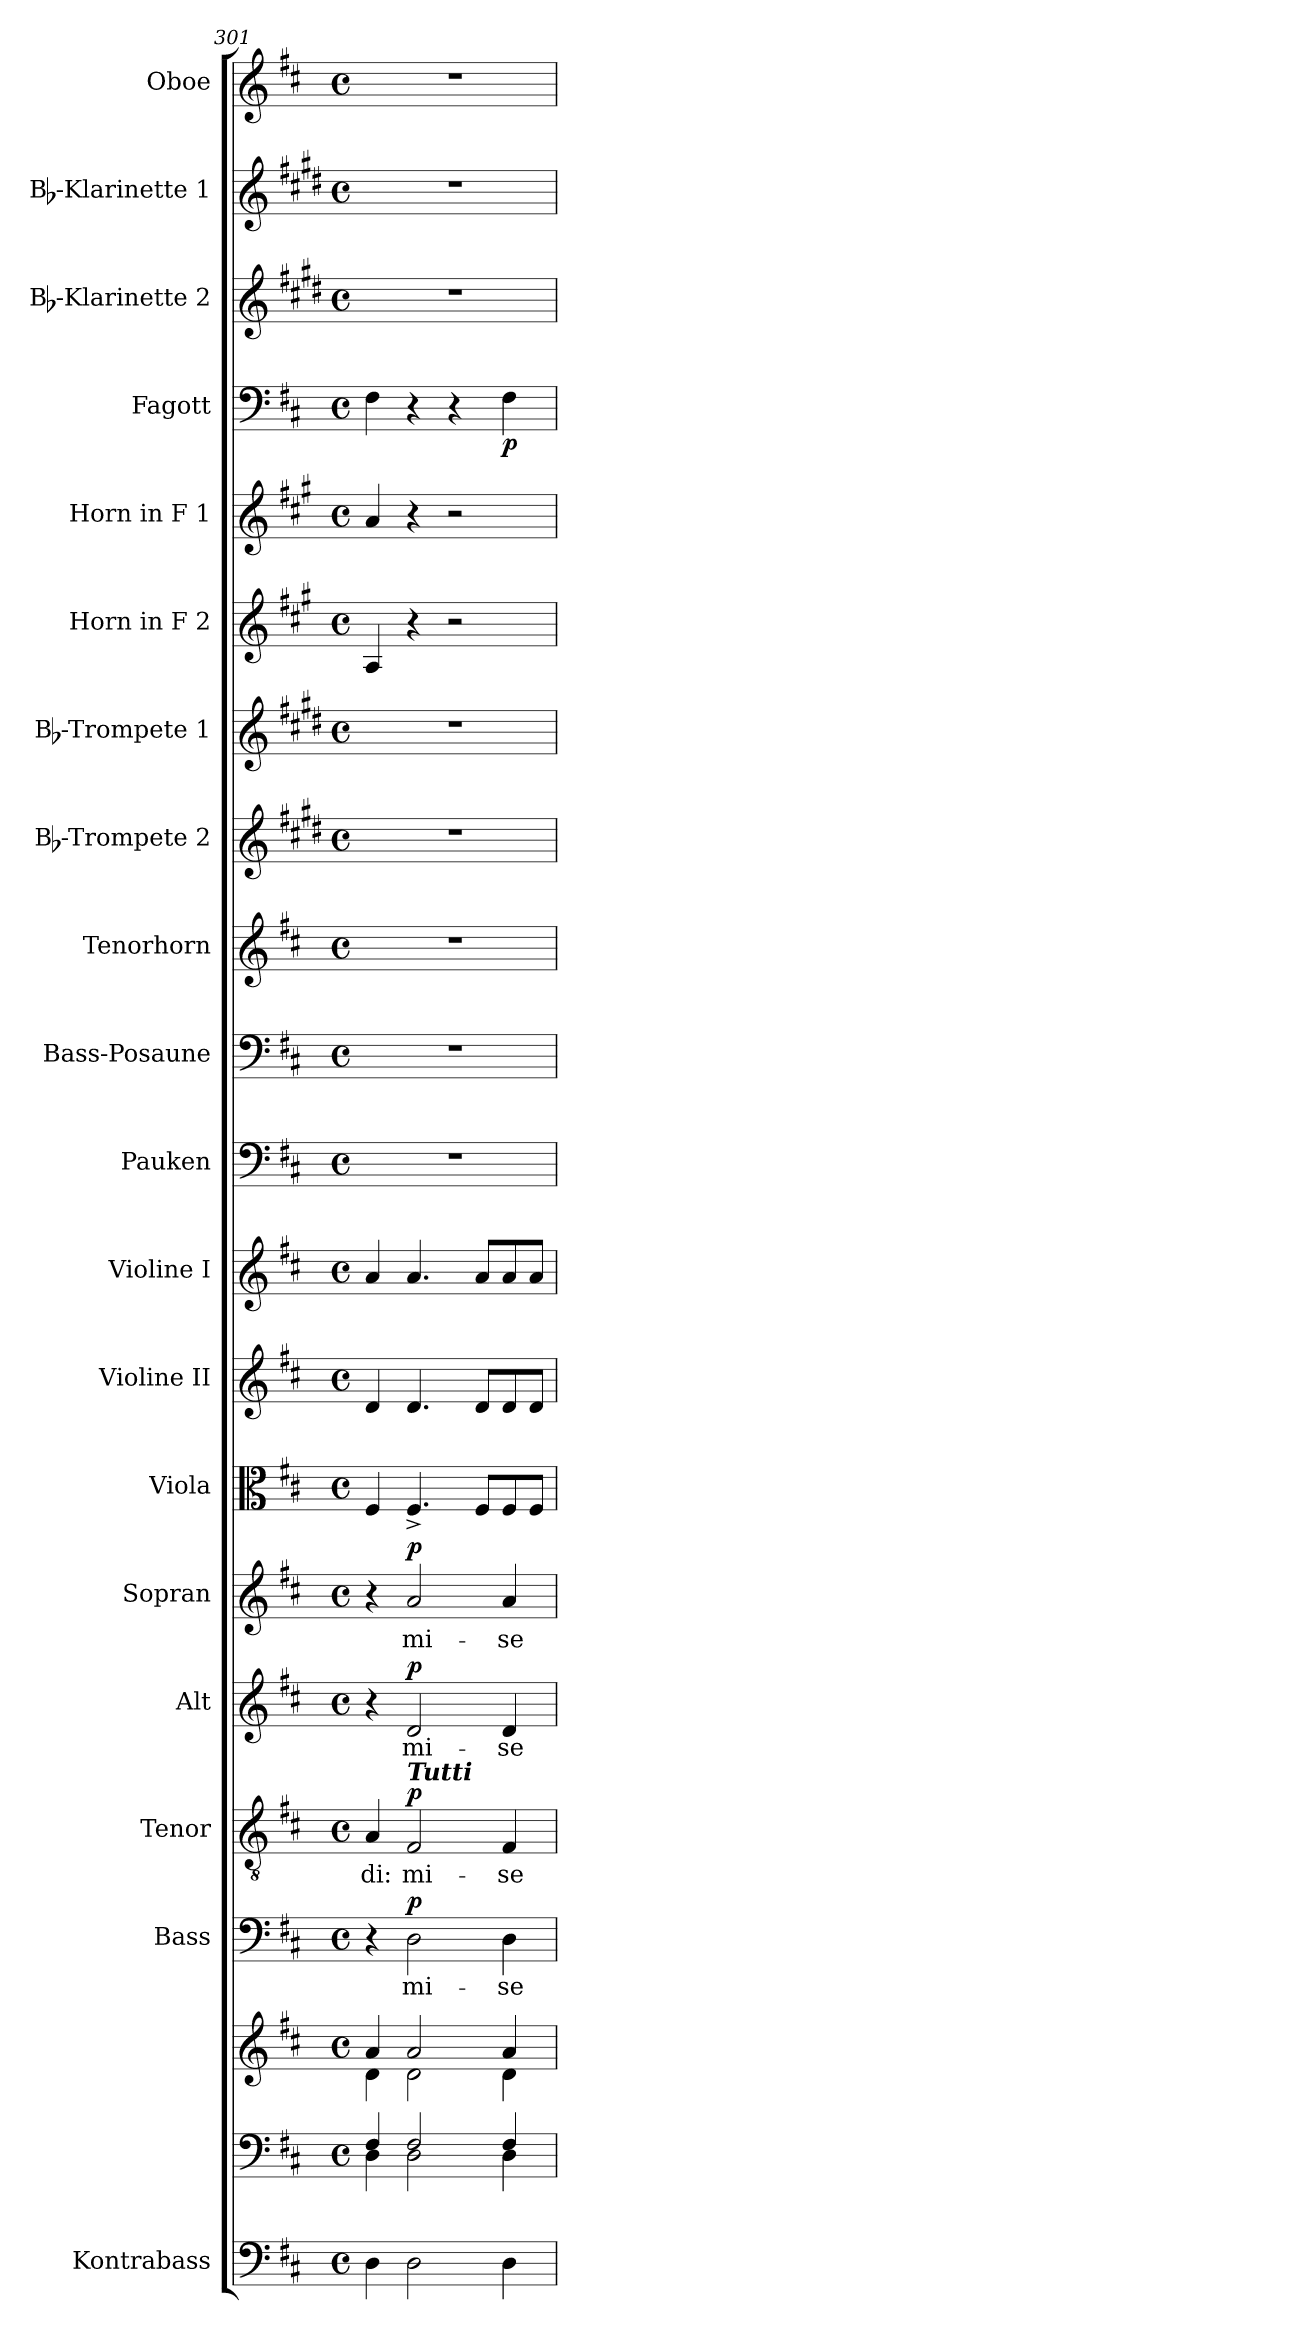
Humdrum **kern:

**kern	**kern	**kern	**kern	**text	**dynam	**kern	**text	**dynam	**kern	**text	**dynam	**kern	**text	**dynam	**kern	**kern	**kern	**kern	**kern	**kern	**kern	**kern	**kern	**kern	**kern	**dynam	**kern	**kern	**kern
*part20	*part19	*part19	*part18	*part18	*part18	*part17	*part17	*part17	*part16	*part16	*part16	*part15	*part15	*part15	*part14	*part13	*part12	*part11	*part10	*part9	*part8	*part7	*part6	*part5	*part4	*part4	*part3	*part2	*part1
*staff21	*staff20	*staff19	*staff18	*staff18	*staff18	*staff17	*staff17	*staff17	*staff16	*staff16	*staff16	*staff15	*staff15	*staff15	*staff14	*staff13	*staff12	*staff11	*staff10	*staff9	*staff8	*staff7	*staff6	*staff5	*staff4	*staff4	*staff3	*staff2	*staff1
*I"Kontrabass	*	*	*I"Bass	*	*	*I"Tenor	*	*	*I"Alt	*	*	*I"Sopran	*	*	*I"Viola	*I"Violine II	*I"Violine I	*I"Pauken	*I"Bass-Posaune	*I"Tenorhorn	*I"Bb-Trompete 2	*I"Bb-Trompete 1	*I"Horn in F 2	*I"Horn in F 1	*I"Fagott	*	*I"Bb-Klarinette 2	*I"Bb-Klarinette 1	*I"Oboe
*I'Kb.	*	*	*I'B.	*	*	*I'T.	*	*	*I'A.	*	*	*I'S.	*	*	*I'Vla.	*I'Vl. II	*I'Vl. I	*I'Pk.	*I'B. Pos.	*I'T. Hrn.	*I'Bb Trp. 2	*I'Bb Trp. 1	*	*	*I'Fg.	*	*I'Bb Kl. 2	*I'Bb Kl. 1	*I'Ob.
*clefF4	*clefF4	*clefG2	*clefF4	*	*	*clefGv2	*	*	*clefG2	*	*	*clefG2	*	*	*clefC3	*clefG2	*clefG2	*clefF4	*clefF4	*clefG2	*clefG2	*clefG2	*clefG2	*clefG2	*clefF4	*	*clefG2	*clefG2	*clefG2
*ITrd7c12	*	*	*	*	*	*	*	*	*	*	*	*	*	*	*	*	*	*	*	*ITrd8c14	*ITrd1c2	*ITrd1c2	*ITrd4c7	*ITrd4c7	*	*	*ITrd1c2	*ITrd1c2	*
*k[f#c#]	*k[f#c#]	*k[f#c#]	*k[f#c#]	*	*	*k[f#c#]	*	*	*k[f#c#]	*	*	*k[f#c#]	*	*	*k[f#c#]	*k[f#c#]	*k[f#c#]	*k[f#c#]	*k[f#c#]	*k[f#c#]	*k[f#c#]	*k[f#c#]	*k[f#c#]	*k[f#c#]	*k[f#c#]	*	*k[f#c#]	*k[f#c#]	*k[f#c#]
*D:	*D:	*D:	*D:	*	*	*D:	*	*	*D:	*	*	*D:	*	*	*D:	*D:	*D:	*D:	*D:	*D:	*D:	*D:	*D:	*D:	*D:	*	*D:	*D:	*D:
*M4/4	*M4/4	*M4/4	*M4/4	*	*	*M4/4	*	*	*M4/4	*	*	*M4/4	*	*	*M4/4	*M4/4	*M4/4	*M4/4	*M4/4	*M4/4	*M4/4	*M4/4	*M4/4	*M4/4	*M4/4	*	*M4/4	*M4/4	*M4/4
*met(c)	*met(c)	*met(c)	*met(c)	*	*	*met(c)	*	*	*met(c)	*	*	*met(c)	*	*	*met(c)	*met(c)	*met(c)	*met(c)	*met(c)	*met(c)	*met(c)	*met(c)	*met(c)	*met(c)	*met(c)	*	*met(c)	*met(c)	*met(c)
=301	=301	=301	=301	=301	=301	=301	=301	=301	=301	=301	=301	=301	=301	=301	=301	=301	=301	=301	=301	=301	=301	=301	=301	=301	=301	=301	=301	=301	=301
*	*^	*^	*	*	*	*	*	*	*	*	*	*	*	*	*	*	*	*	*	*	*	*	*	*	*	*	*	*	*
!	!	!	!	!	!	!	!	!	!LO:LY:b	!	!	!	!	!	!	!	!	!	!	!	!	!	!	!	!	!	!	!	!	!	!
4DD\	4F#/	4D\	4a/	4d\	4r	.	.	4A/	-di:	.	4r	.	.	4r	.	.	4F#/	4d/	4a/	1r	1r	1r	1r	1r	4D/	4d/	4F#\	.	1r	1r	1r
!	!	!	!	!	!	!	!	!LO:TX:a:Bi:t=Tutti	!	!	!	!	!	!	!	!	!	!	!	!	!	!	!	!	!	!	!	!	!	!	!
!	!	!	!	!	!	!LO:LY:b	!LO:DY:a	!	!LO:LY:b	!LO:DY:a	!	!LO:LY:b	!LO:DY:a	!	!LO:LY:b	!LO:DY:a	!	!	!	!	!	!	!	!	!	!	!	!	!	!	!
2DD\	2F#/	2D\	2a/	2d\	2D\	mi-	p	2F#/	mi-	p	2d/	mi-	p	2a/	mi-	p	4.F#^</	4.d/	4.a/	.	.	.	.	.	4r	4r	4r	.	.	.	.
.	.	.	.	.	.	.	.	.	.	.	.	.	.	.	.	.	.	.	.	.	.	.	.	.	2r	2r	4r	.	.	.	.
.	.	.	.	.	.	.	.	.	.	.	.	.	.	.	.	.	8F#/L	8d/L	8a/L	.	.	.	.	.	.	.	.	.	.	.	.
!	!	!	!	!	!	!LO:LY:b	!	!	!LO:LY:b	!	!	!LO:LY:b	!	!	!LO:LY:b	!	!	!	!	!	!	!	!	!	!	!	!	!LO:DY:b	!	!	!
4DD\	4F#/	4D\	4a/	4d\	4D\	-se-	.	4F#/	-se-	.	4d/	-se-	.	4a/	-se-	.	8F#/	8d/	8a/	.	.	.	.	.	.	.	4F#\	p	.	.	.
.	.	.	.	.	.	.	.	.	.	.	.	.	.	.	.	.	8F#/J	8d/J	8a/J	.	.	.	.	.	.	.	.	.	.	.	.
*	*v	*v	*	*	*	*	*	*	*	*	*	*	*	*	*	*	*	*	*	*	*	*	*	*	*	*	*	*	*	*	*
*	*	*v	*v	*	*	*	*	*	*	*	*	*	*	*	*	*	*	*	*	*	*	*	*	*	*	*	*	*	*	*
=	=	=	=	=	=	=	=	=	=	=	=	=	=	=	=	=	=	=	=	=	=	=	=	=	=	=	=	=	=
*-	*-	*-	*-	*-	*-	*-	*-	*-	*-	*-	*-	*-	*-	*-	*-	*-	*-	*-	*-	*-	*-	*-	*-	*-	*-	*-	*-	*-	*-
